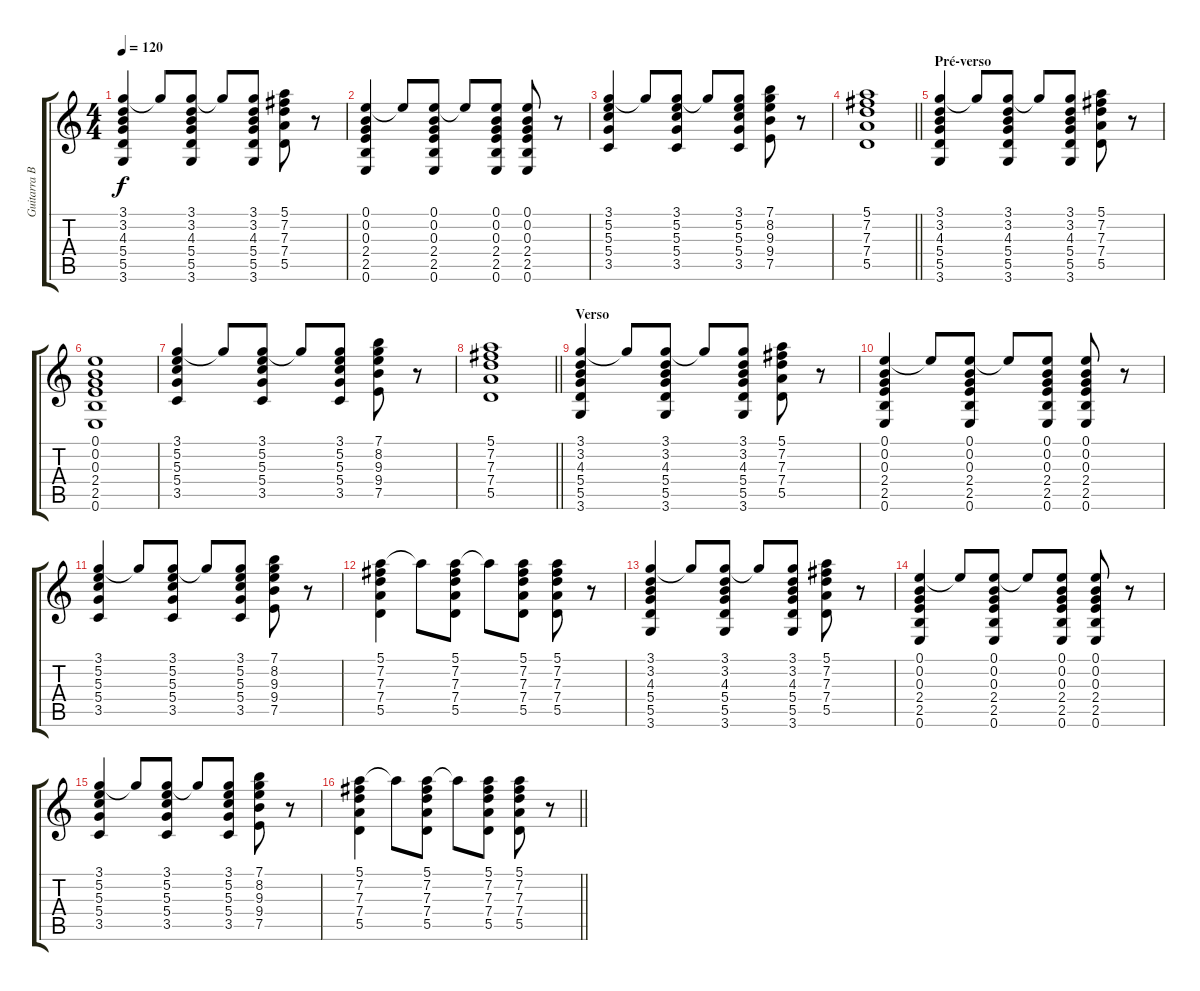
\track ("Guitarra Base" "Guitarra B") {instrument acousticguitarsteel}
\staff {score tabs}
\tuning (E4 B3 G3 D3 A2 E2) {hide}
\ts (4 4)
\tempo 120
\clef g2
\ks c
(3.1 3.2 4.3 5.4 5.5 3.6).4{dy f} 3.1{t}.8 (3.1 3.2 4.3 5.4 5.5 3.6).8 3.1{t}.8 (3.1 3.2 4.3 5.4 5.5 3.6).8 (5.1 7.2 7.3 7.4 5.5).8 r.8 |
(0.1 0.2 0.3 2.4 2.5 0.6).4 0.1{t}.8 (0.1 0.2 0.3 2.4 2.5 0.6).8 0.1{t}.8 (0.1 0.2 0.3 2.4 2.5 0.6).8 (0.1 0.2 0.3 2.4 2.5 0.6).8 r.8 |
(3.1 5.2 5.3 5.4 3.5).4 3.1{t}.8 (3.1 5.2 5.3 5.4 3.5).8 3.1{t}.8 (3.1 5.2 5.3 5.4 3.5).8 (7.1 8.2 9.3 9.4 7.5).8 r.8 |
\barLineRight lightlight
(5.1 7.2 7.3 7.4 5.5).1 |
\section ("" "Pré-verso")
(3.1 3.2 4.3 5.4 5.5 3.6).4{volume 8} 3.1{t}.8 (3.1 3.2 4.3 5.4 5.5 3.6).8 3.1{t}.8 (3.1 3.2 4.3 5.4 5.5 3.6).8 (5.1 7.2 7.3 7.4 5.5).8 r.8 |
(0.1 0.2 0.3 2.4 2.5 0.6).1 |
(3.1 5.2 5.3 5.4 3.5).4 3.1{t}.8 (3.1 5.2 5.3 5.4 3.5).8 3.1{t}.8 (3.1 5.2 5.3 5.4 3.5).8 (7.1 8.2 9.3 9.4 7.5).8 r.8 |
\barLineRight lightlight
(5.1 7.2 7.3 7.4 5.5).1 |
\section ("" "Verso")
(3.1 3.2 4.3 5.4 5.5 3.6).4{volume 11} 3.1{t}.8 (3.1 3.2 4.3 5.4 5.5 3.6).8 3.1{t}.8 (3.1 3.2 4.3 5.4 5.5 3.6).8 (5.1 7.2 7.3 7.4 5.5).8 r.8 |
(0.1 0.2 0.3 2.4 2.5 0.6).4 0.1{t}.8 (0.1 0.2 0.3 2.4 2.5 0.6).8 0.1{t}.8 (0.1 0.2 0.3 2.4 2.5 0.6).8 (0.1 0.2 0.3 2.4 2.5 0.6).8 r.8 |
(3.1 5.2 5.3 5.4 3.5).4 3.1{t}.8 (3.1 5.2 5.3 5.4 3.5).8 3.1{t}.8 (3.1 5.2 5.3 5.4 3.5).8 (7.1 8.2 9.3 9.4 7.5).8 r.8 |
(5.1 7.2 7.3 7.4 5.5).4 5.1{t}.8 (5.1 7.2 7.3 7.4 5.5).8 5.1{t}.8 (5.1 7.2 7.3 7.4 5.5).8 (5.1 7.2 7.3 7.4 5.5).8 r.8 |
(3.1 3.2 4.3 5.4 5.5 3.6).4{volume 11} 3.1{t}.8 (3.1 3.2 4.3 5.4 5.5 3.6).8 3.1{t}.8 (3.1 3.2 4.3 5.4 5.5 3.6).8 (5.1 7.2 7.3 7.4 5.5).8 r.8 |
(0.1 0.2 0.3 2.4 2.5 0.6).4 0.1{t}.8 (0.1 0.2 0.3 2.4 2.5 0.6).8 0.1{t}.8 (0.1 0.2 0.3 2.4 2.5 0.6).8 (0.1 0.2 0.3 2.4 2.5 0.6).8 r.8 |
(3.1 5.2 5.3 5.4 3.5).4 3.1{t}.8 (3.1 5.2 5.3 5.4 3.5).8 3.1{t}.8 (3.1 5.2 5.3 5.4 3.5).8 (7.1 8.2 9.3 9.4 7.5).8 r.8 |
\barLineRight lightlight
(5.1 7.2 7.3 7.4 5.5).4 5.1{t}.8 (5.1 7.2 7.3 7.4 5.5).8 5.1{t}.8 (5.1 7.2 7.3 7.4 5.5).8 (5.1 7.2 7.3 7.4 5.5).8 r.8
